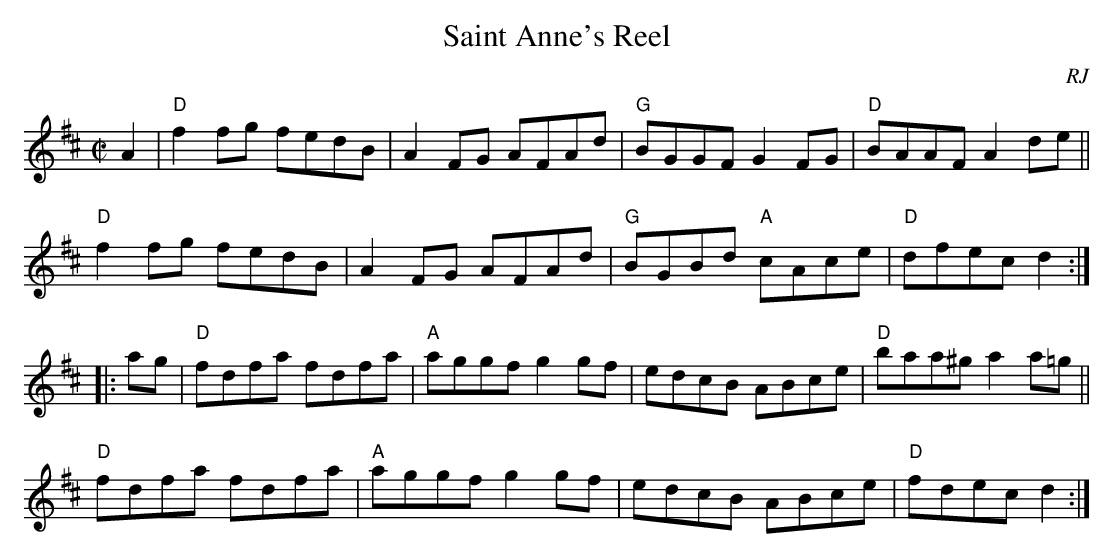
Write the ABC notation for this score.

X:1
T: Saint Anne's Reel
O: RJ
M: C|
K: D
A2 |\
"D"f2fg fedB | A2FG AFAd | "G"BGGF G2FG | "D"BAAF A2de ||
"D"f2fg fedB | A2FG AFAd | "G"BGBd "A"cAce | "D"dfec d2 :|
|: ag |\
"D"fdfa fdfa | "A"aggf g2gf | edcB ABce | "D"baa^g a2 a=g ||
"D"fdfa fdfa | "A"aggf g2gf | edcB ABce | "D"fdec d2 :|
